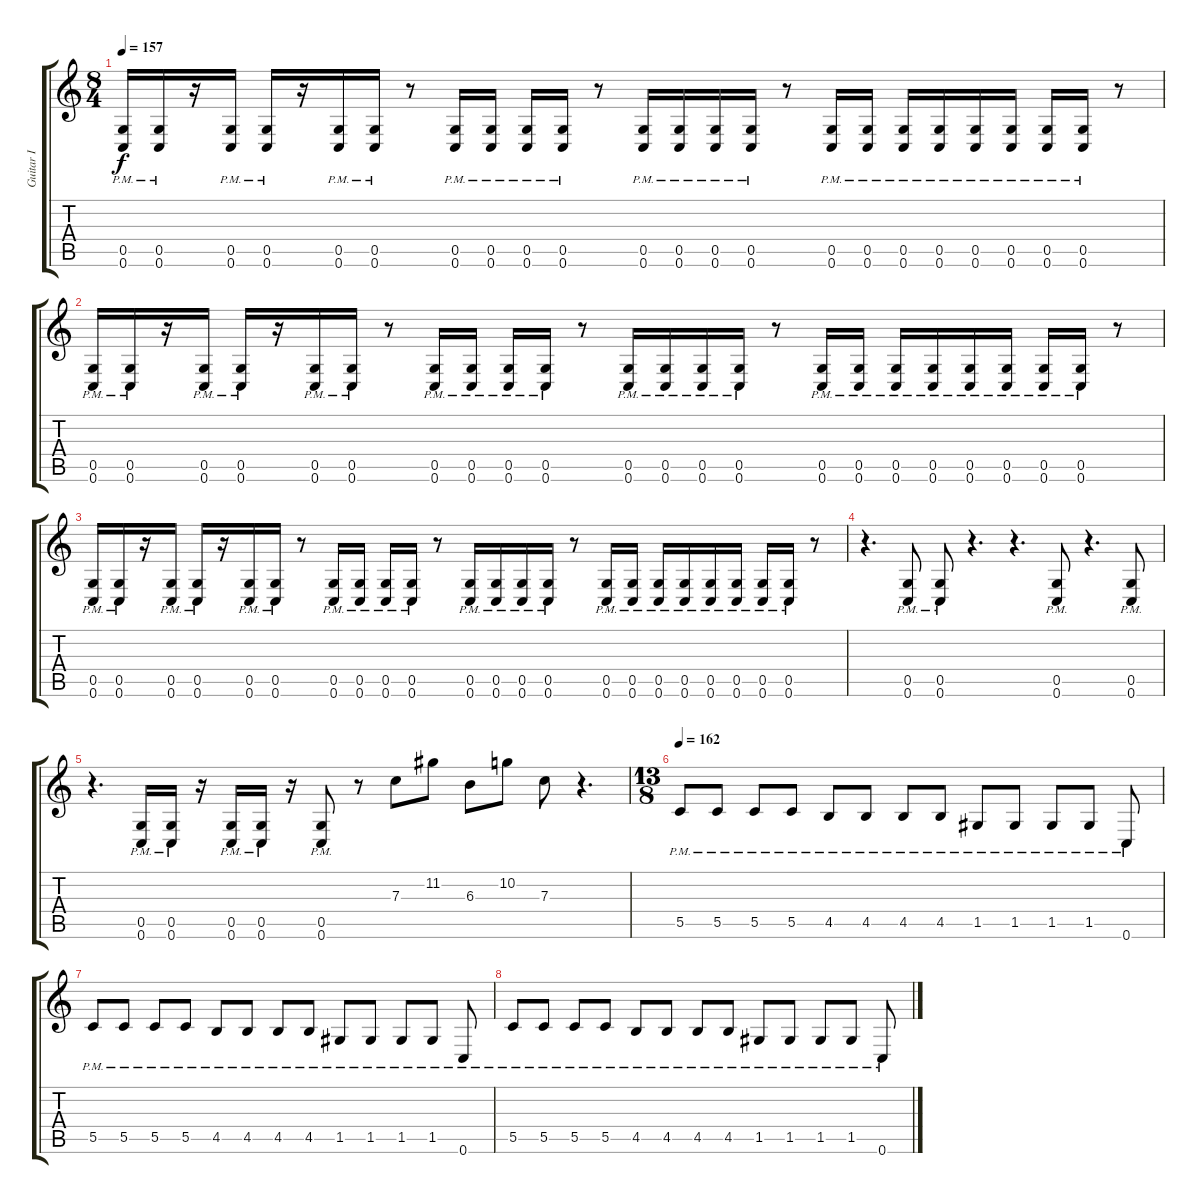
\track ("Guitar I" "Guitar I") {instrument overdrivenguitar}
\staff {score tabs}
\tuning (D4 A3 F3 C3 G2 C2) {hide}
\ts (8 4)
\tempo 157
\clef g2
\ks c
(0.5{pm} 0.6{pm}).16{dy f} (0.5{pm} 0.6{pm}).16 r.16 (0.5{pm} 0.6{pm}).16 (0.5{pm} 0.6{pm}).16 r.16 (0.5{pm} 0.6{pm}).16 (0.5{pm} 0.6{pm}).16 r.8 (0.5{pm} 0.6{pm}).16 (0.5{pm} 0.6{pm}).16 (0.5{pm} 0.6{pm}).16 (0.5{pm} 0.6{pm}).16 r.8 (0.5{pm} 0.6{pm}).16 (0.5{pm} 0.6{pm}).16 (0.5{pm} 0.6{pm}).16 (0.5{pm} 0.6{pm}).16 r.8 (0.5{pm} 0.6{pm}).16 (0.5{pm} 0.6{pm}).16 (0.5{pm} 0.6{pm}).16 (0.5{pm} 0.6{pm}).16 (0.5{pm} 0.6{pm}).16 (0.5{pm} 0.6{pm}).16 (0.5{pm} 0.6{pm}).16 (0.5{pm} 0.6{pm}).16 r.8 |
(0.5{pm} 0.6{pm}).16 (0.5{pm} 0.6{pm}).16 r.16 (0.5{pm} 0.6{pm}).16 (0.5{pm} 0.6{pm}).16 r.16 (0.5{pm} 0.6{pm}).16 (0.5{pm} 0.6{pm}).16 r.8 (0.5{pm} 0.6{pm}).16 (0.5{pm} 0.6{pm}).16 (0.5{pm} 0.6{pm}).16 (0.5{pm} 0.6{pm}).16 r.8 (0.5{pm} 0.6{pm}).16 (0.5{pm} 0.6{pm}).16 (0.5{pm} 0.6{pm}).16 (0.5{pm} 0.6{pm}).16 r.8 (0.5{pm} 0.6{pm}).16 (0.5{pm} 0.6{pm}).16 (0.5{pm} 0.6{pm}).16 (0.5{pm} 0.6{pm}).16 (0.5{pm} 0.6{pm}).16 (0.5{pm} 0.6{pm}).16 (0.5{pm} 0.6{pm}).16 (0.5{pm} 0.6{pm}).16 r.8 |
(0.5{pm} 0.6{pm}).16 (0.5{pm} 0.6{pm}).16 r.16 (0.5{pm} 0.6{pm}).16 (0.5{pm} 0.6{pm}).16 r.16 (0.5{pm} 0.6{pm}).16 (0.5{pm} 0.6{pm}).16 r.8 (0.5{pm} 0.6{pm}).16 (0.5{pm} 0.6{pm}).16 (0.5{pm} 0.6{pm}).16 (0.5{pm} 0.6{pm}).16 r.8 (0.5{pm} 0.6{pm}).16 (0.5{pm} 0.6{pm}).16 (0.5{pm} 0.6{pm}).16 (0.5{pm} 0.6{pm}).16 r.8 (0.5{pm} 0.6{pm}).16 (0.5{pm} 0.6{pm}).16 (0.5{pm} 0.6{pm}).16 (0.5{pm} 0.6{pm}).16 (0.5{pm} 0.6{pm}).16 (0.5{pm} 0.6{pm}).16 (0.5{pm} 0.6{pm}).16 (0.5{pm} 0.6{pm}).16 r.8 |
r.4{d} (0.5{pm} 0.6{pm}).8 (0.5{pm} 0.6{pm}).8 r.4{d} r.4{d} (0.5{pm} 0.6{pm}).8 r.4{d} (0.5{pm} 0.6{pm}).8 |
r.4{d} (0.5{pm} 0.6{pm}).16 (0.5{pm} 0.6{pm}).16 r.16 (0.5{pm} 0.6{pm}).16 (0.5{pm} 0.6{pm}).16 r.16 (0.5{pm} 0.6{pm}).8 r.8 7.3.8 11.2.8 6.3.8 10.2.8 7.3.8 r.4{d} |
\ts (13 8)
\tempo 162
5.5{pm}.8 5.5{pm}.8 5.5{pm}.8 5.5{pm}.8 4.5{pm}.8 4.5{pm}.8 4.5{pm}.8 4.5{pm}.8 1.5{pm}.8 1.5{pm}.8 1.5{pm}.8 1.5{pm}.8 0.6{pm}.8 |
5.5{pm}.8 5.5{pm}.8 5.5{pm}.8 5.5{pm}.8 4.5{pm}.8 4.5{pm}.8 4.5{pm}.8 4.5{pm}.8 1.5{pm}.8 1.5{pm}.8 1.5{pm}.8 1.5{pm}.8 0.6{pm}.8 |
5.5{pm}.8 5.5{pm}.8 5.5{pm}.8 5.5{pm}.8 4.5{pm}.8 4.5{pm}.8 4.5{pm}.8 4.5{pm}.8 1.5{pm}.8 1.5{pm}.8 1.5{pm}.8 1.5{pm}.8 0.6{pm}.8
